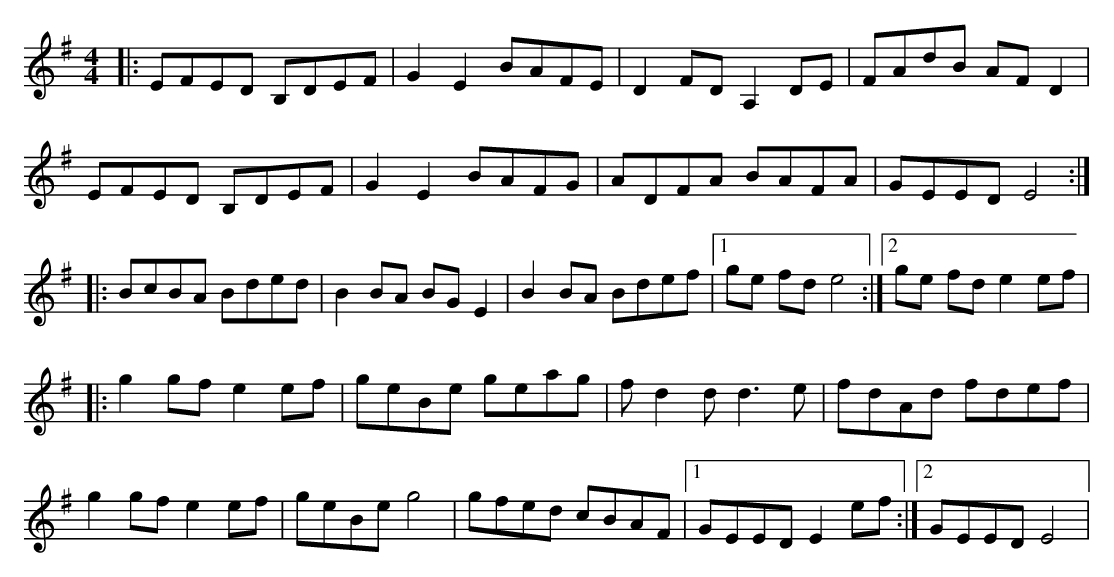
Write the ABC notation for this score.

X:1
M:4/4
K:Emin
|: EFED B,DEF| G2 E2 BAFE| D2 FD A,2 DE| FAdB AF D2|
 EFED B,DEF| G2 E2 BAFG| ADFA BAFA| GEED E4:|
|: BcBA Bded| B2 BA BGE2| B2 BA Bdef|1 ge fd e4:|2 ge fd e2 ef|
|: g2gf e2 ef| geBe geag|f d2 d d3 e|fdAd fdef|
 g2 gf e2 ef| geBe g4| gfed cBAF|1 GEED E2 ef:|2 GEED E4|
